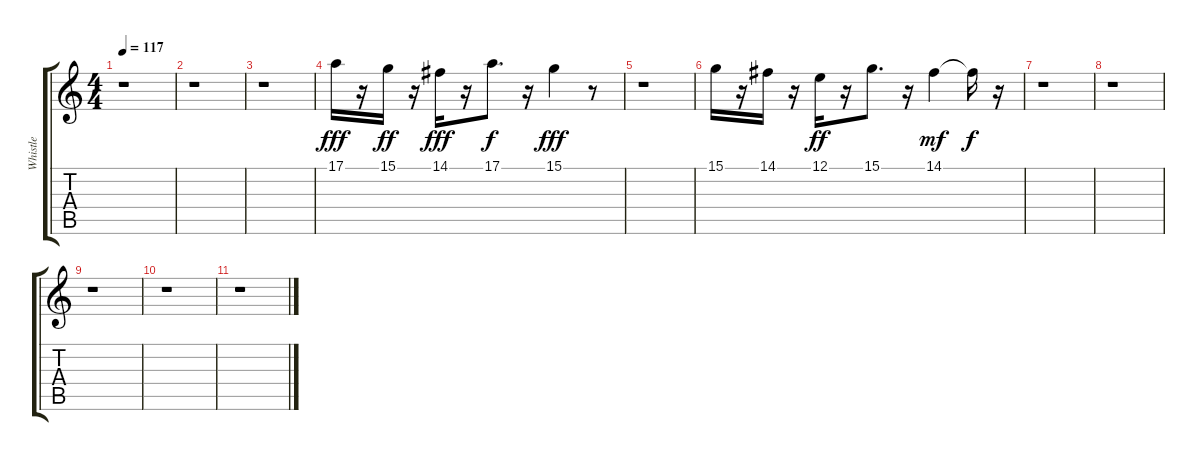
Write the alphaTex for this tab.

\track ("Whistle" "Whistle") {instrument whistle}
\staff {score tabs}
\tuning (E4 B3 G3 D3 A2 E2) {hide}
\ts (4 4)
\tempo 117
\clef g2
\ks c
r.1{dy fff} |
r.1 |
r.1 |
17.1.16 r.16 15.1.16{dy ff} r.16 14.1.16{dy fff} r.16 17.1.8{d dy f} r.16 15.1.4{dy fff} r.8 |
r.1 |
15.1.16 r.16 14.1.16 r.16 12.1.16{dy ff} r.16 15.1.8{d} r.16 14.1.4{dy mf} 14.1{t}.16{dy f} r.16 |
r.1 |
r.1 |
r.1 |
r.1 |
r.1
